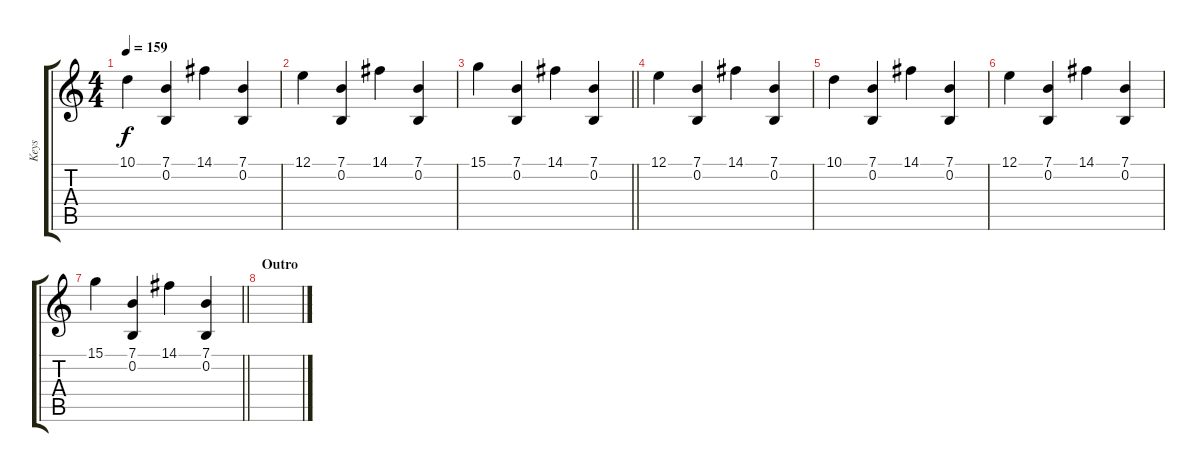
\track ("Keys" "Keys") {instrument synthstrings1}
\staff {score tabs}
\tuning (E4 B3 G3 D3 A2 D2) {hide}
\ts (4 4)
\tempo 159
\clef g2
\ks c
10.1.4{dy f} (7.1 0.2).4 14.1.4 (7.1 0.2).4 |
12.1.4 (7.1 0.2).4 14.1.4 (7.1 0.2).4 |
\barLineRight lightlight
15.1.4 (7.1 0.2).4 14.1.4 (7.1 0.2).4 |
12.1.4 (7.1 0.2).4 14.1.4 (7.1 0.2).4 |
10.1.4 (7.1 0.2).4 14.1.4 (7.1 0.2).4 |
12.1.4 (7.1 0.2).4 14.1.4 (7.1 0.2).4 |
\barLineRight lightlight
15.1.4 (7.1 0.2).4 14.1.4 (7.1 0.2).4 |
\section ("" "Outro")
